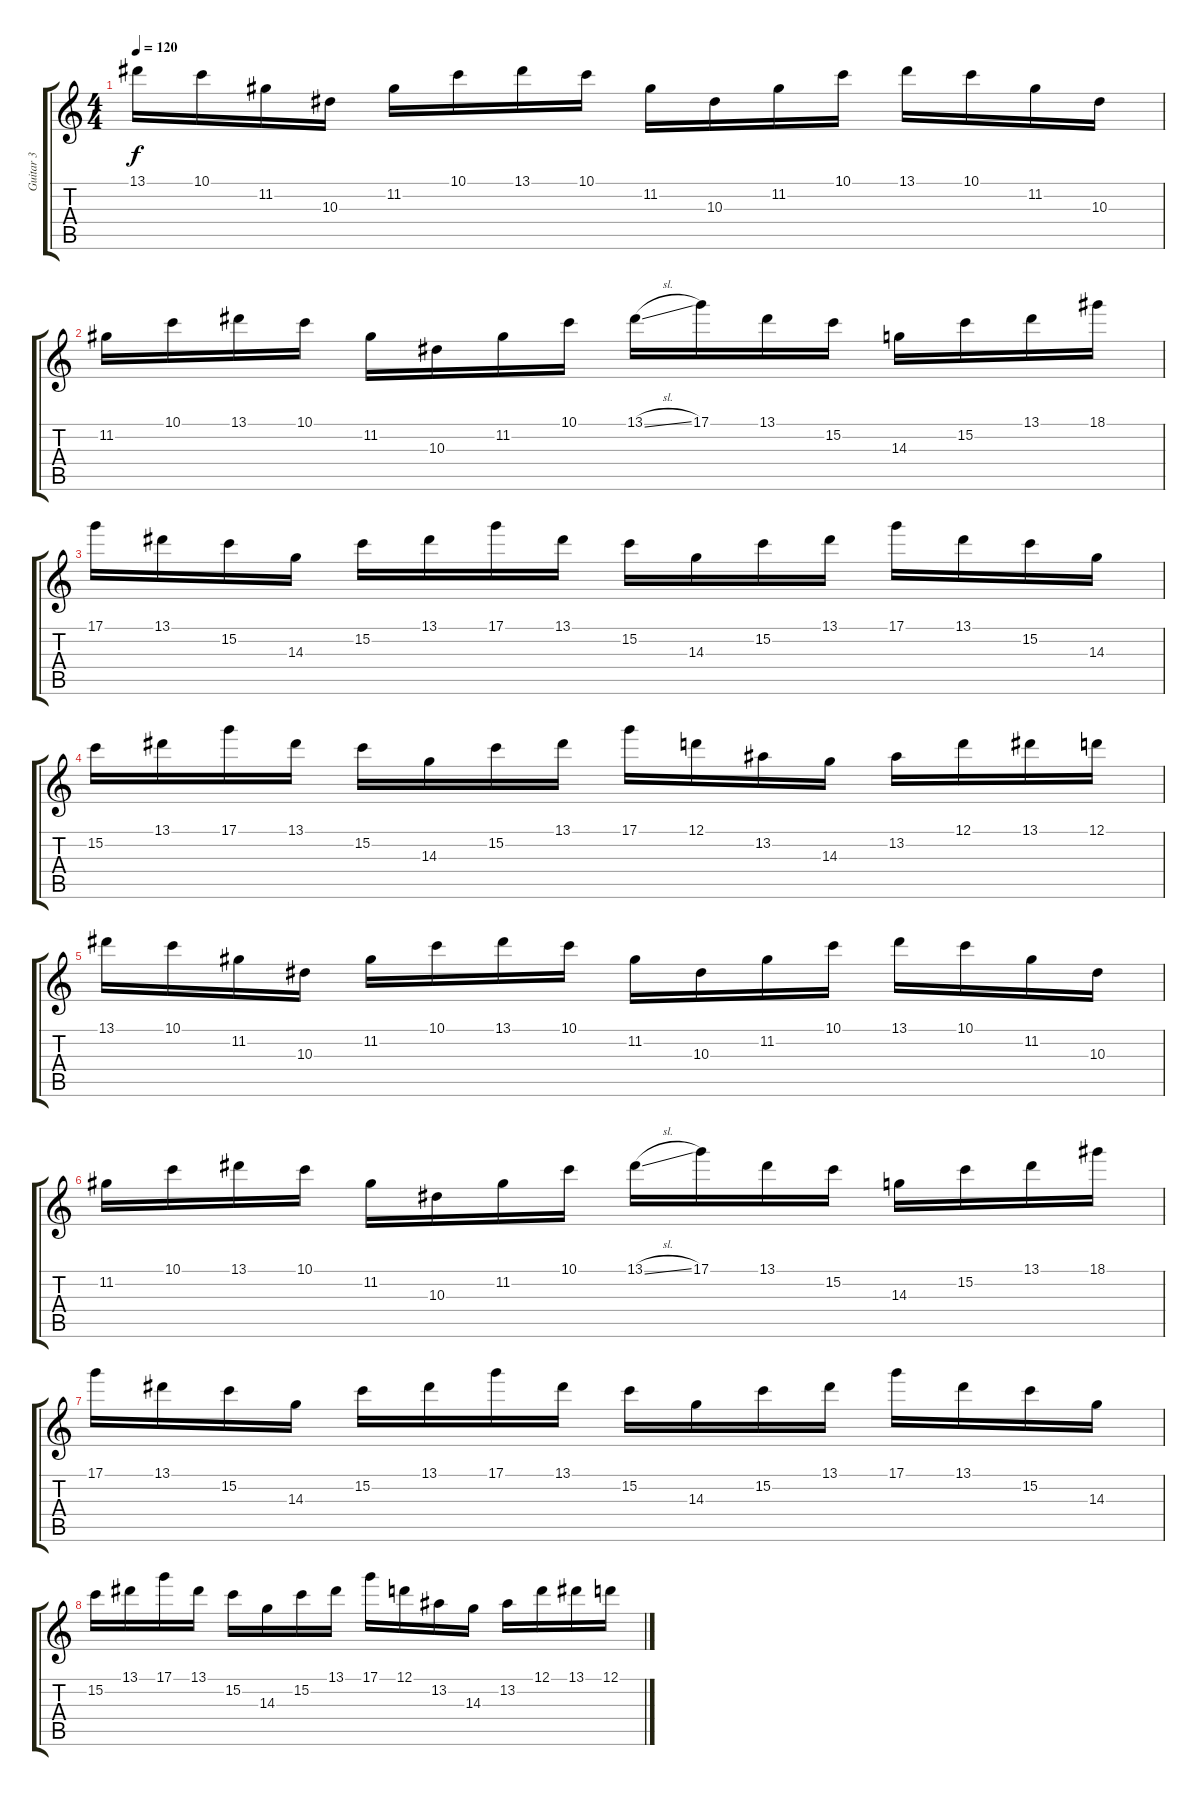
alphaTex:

\track ("Guitar 3" "Guitar 3") {instrument distortionguitar}
\staff {score tabs}
\tuning (D4 A3 F3 C3 G2 C2) {hide}
\ts (4 4)
\tempo 120
\clef g2
\ks c
13.1.16{dy f} 10.1.16 11.2.16 10.3.16 11.2.16 10.1.16 13.1.16 10.1.16 11.2.16 10.3.16 11.2.16 10.1.16 13.1.16 10.1.16 11.2.16 10.3.16 |
11.2.16 10.1.16 13.1.16 10.1.16 11.2.16 10.3.16 11.2.16 10.1.16 13.1{sl}.16 17.1.16 13.1.16 15.2.16 14.3.16 15.2.16 13.1.16 18.1.16 |
17.1.16 13.1.16 15.2.16 14.3.16 15.2.16 13.1.16 17.1.16 13.1.16 15.2.16 14.3.16 15.2.16 13.1.16 17.1.16 13.1.16 15.2.16 14.3.16 |
15.2.16 13.1.16 17.1.16 13.1.16 15.2.16 14.3.16 15.2.16 13.1.16 17.1.16 12.1.16 13.2.16 14.3.16 13.2.16 12.1.16 13.1.16 12.1.16 |
13.1.16 10.1.16 11.2.16 10.3.16 11.2.16 10.1.16 13.1.16 10.1.16 11.2.16 10.3.16 11.2.16 10.1.16 13.1.16 10.1.16 11.2.16 10.3.16 |
11.2.16 10.1.16 13.1.16 10.1.16 11.2.16 10.3.16 11.2.16 10.1.16 13.1{sl}.16 17.1.16 13.1.16 15.2.16 14.3.16 15.2.16 13.1.16 18.1.16 |
17.1.16 13.1.16 15.2.16 14.3.16 15.2.16 13.1.16 17.1.16 13.1.16 15.2.16 14.3.16 15.2.16 13.1.16 17.1.16 13.1.16 15.2.16 14.3.16 |
15.2.16 13.1.16 17.1.16 13.1.16 15.2.16 14.3.16 15.2.16 13.1.16 17.1.16 12.1.16 13.2.16 14.3.16 13.2.16 12.1.16 13.1.16 12.1.16
